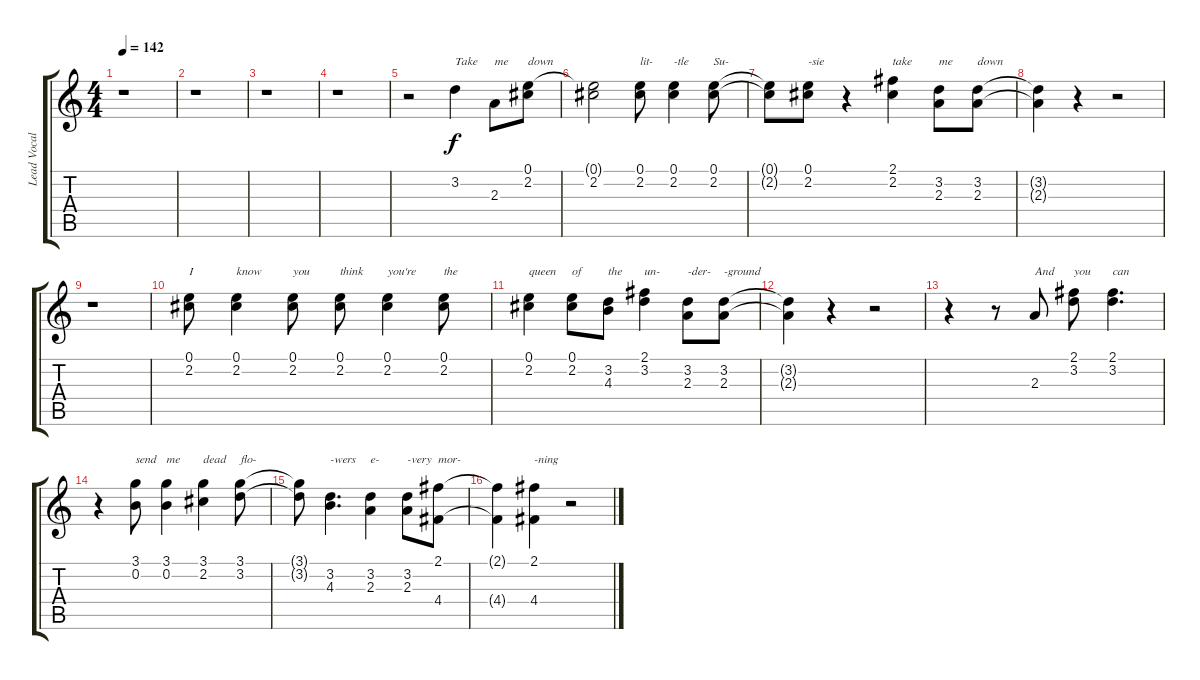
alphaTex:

\track ("Lead Vocal" "Lead Vocal") {instrument voiceoohs}
\staff {score tabs}
\tuning (E5 B4 G4 D4 A3 E3) {hide}
\ts (4 4)
\tempo 142
\clef g2
\ks c
r.1{dy f} |
r.1 |
r.1 |
r.1 |
r.2 3.2.4{txt "Take"} 2.3.8{txt "me"} (0.1 2.2).8{txt "down"} |
(0.1{t} 2.2).2 (0.1 2.2).8{txt "lit-"} (0.1 2.2).4{txt "-tle"} (0.1 2.2).8{txt "Su-"} |
(0.1{t} 2.2{t}).8 (0.1 2.2).8{txt "-sie"} r.4 (2.1 2.2).4{txt "take"} (3.2 2.3).8{txt "me"} (3.2 2.3).8{txt "down"} |
(3.2{t} 2.3{t}).4 r.4 r.2 |
r.1 |
(0.1 2.2).8{txt "I"} (0.1 2.2).4{txt "know"} (0.1 2.2).8{txt "you"} (0.1 2.2).8{txt "think"} (0.1 2.2).4{txt "you're"} (0.1 2.2).8{txt "the"} |
(0.1 2.2).4{txt "queen"} (0.1 2.2).8{txt "of"} (3.2 4.3).8{txt "the"} (2.1 3.2).4{txt "un-"} (3.2 2.3).8{txt "-der-"} (3.2 2.3).8{txt "-ground"} |
(3.2{t} 2.3{t}).4 r.4 r.2 |
r.4 r.8 2.3.8{txt "And"} (2.1 3.2).8{txt "you"} (2.1 3.2).4{d txt "can"} |
r.4 (3.1 0.2).8{txt "send"} (3.1 0.2).4{txt "me"} (3.1 2.2).4{txt "dead"} (3.1 3.2).8{txt "flo-"} |
(3.1{t} 3.2{t}).8 (3.2 4.3).4{d txt "-wers"} (3.2 2.3).4{txt "e-"} (3.2 2.3).8{txt "-very"} (2.1 4.4).8{txt "mor-"} |
(2.1{t} 4.4{t}).4 (2.1 4.4).4{txt "-ning"} r.2
